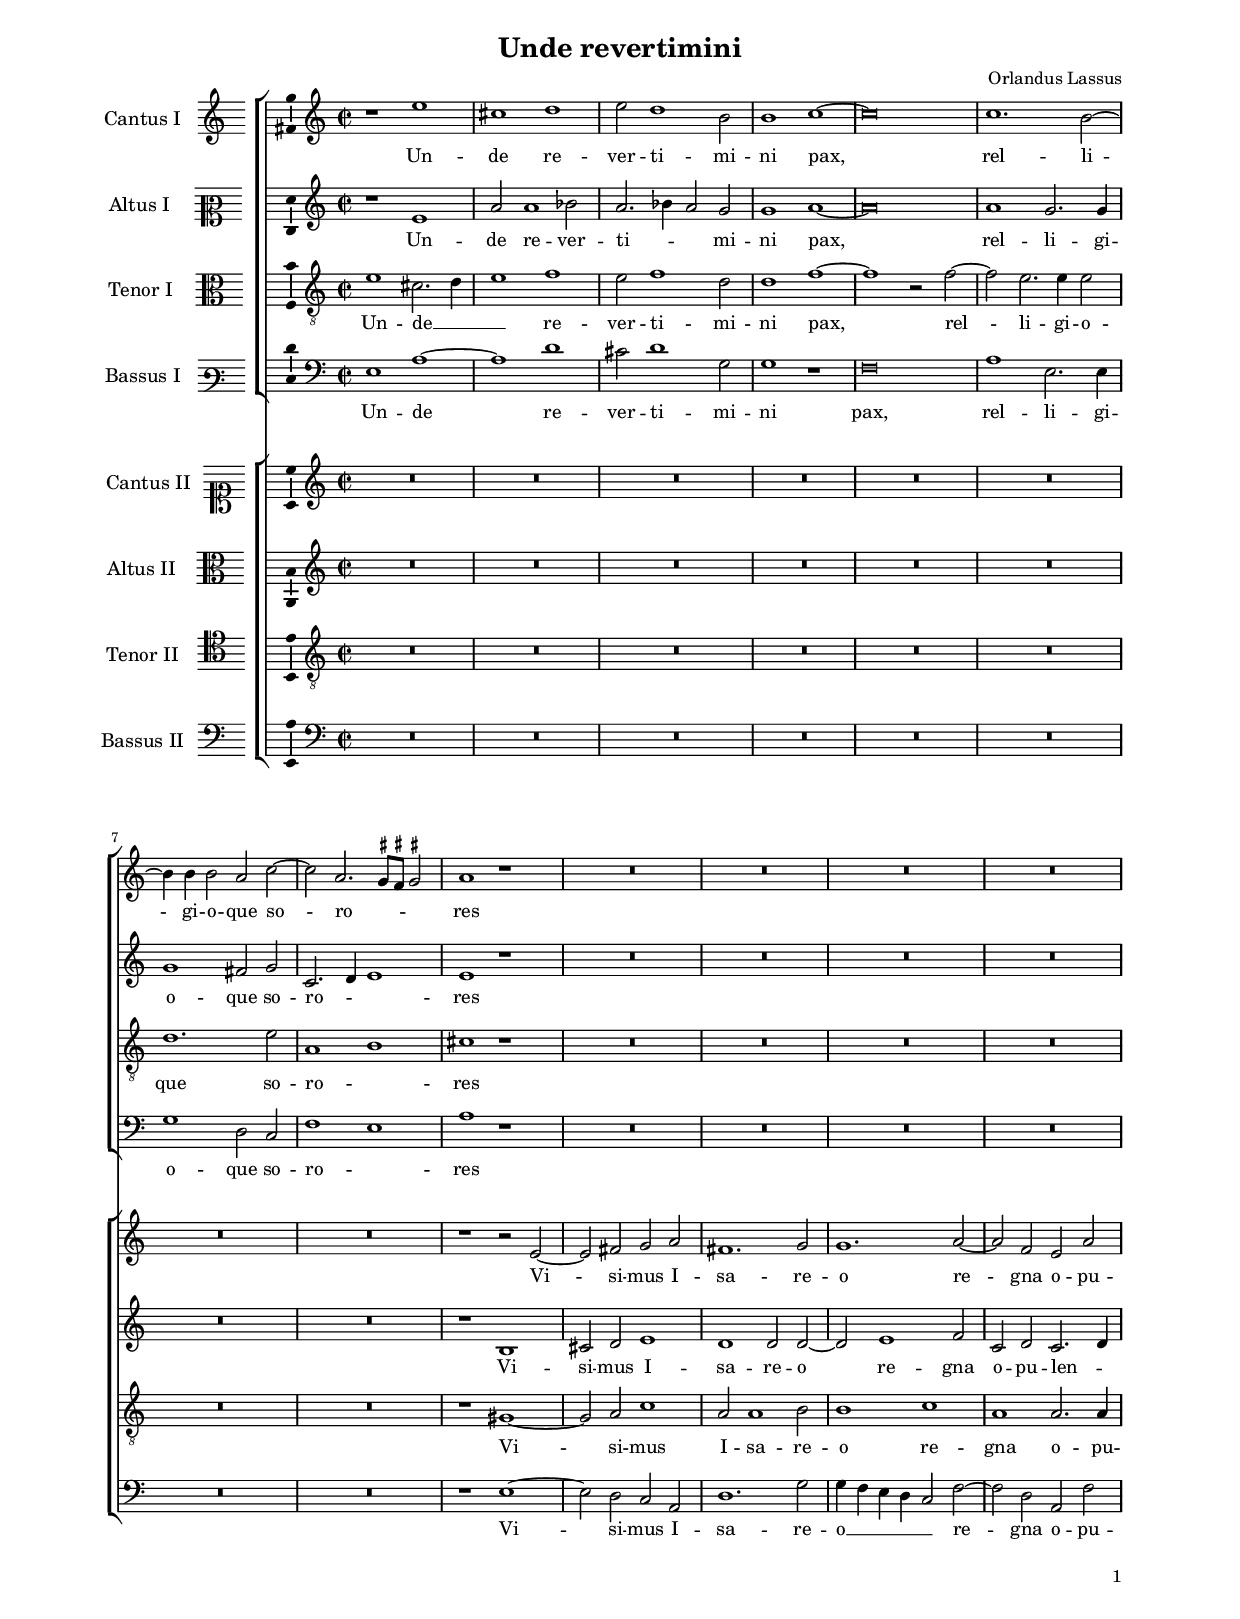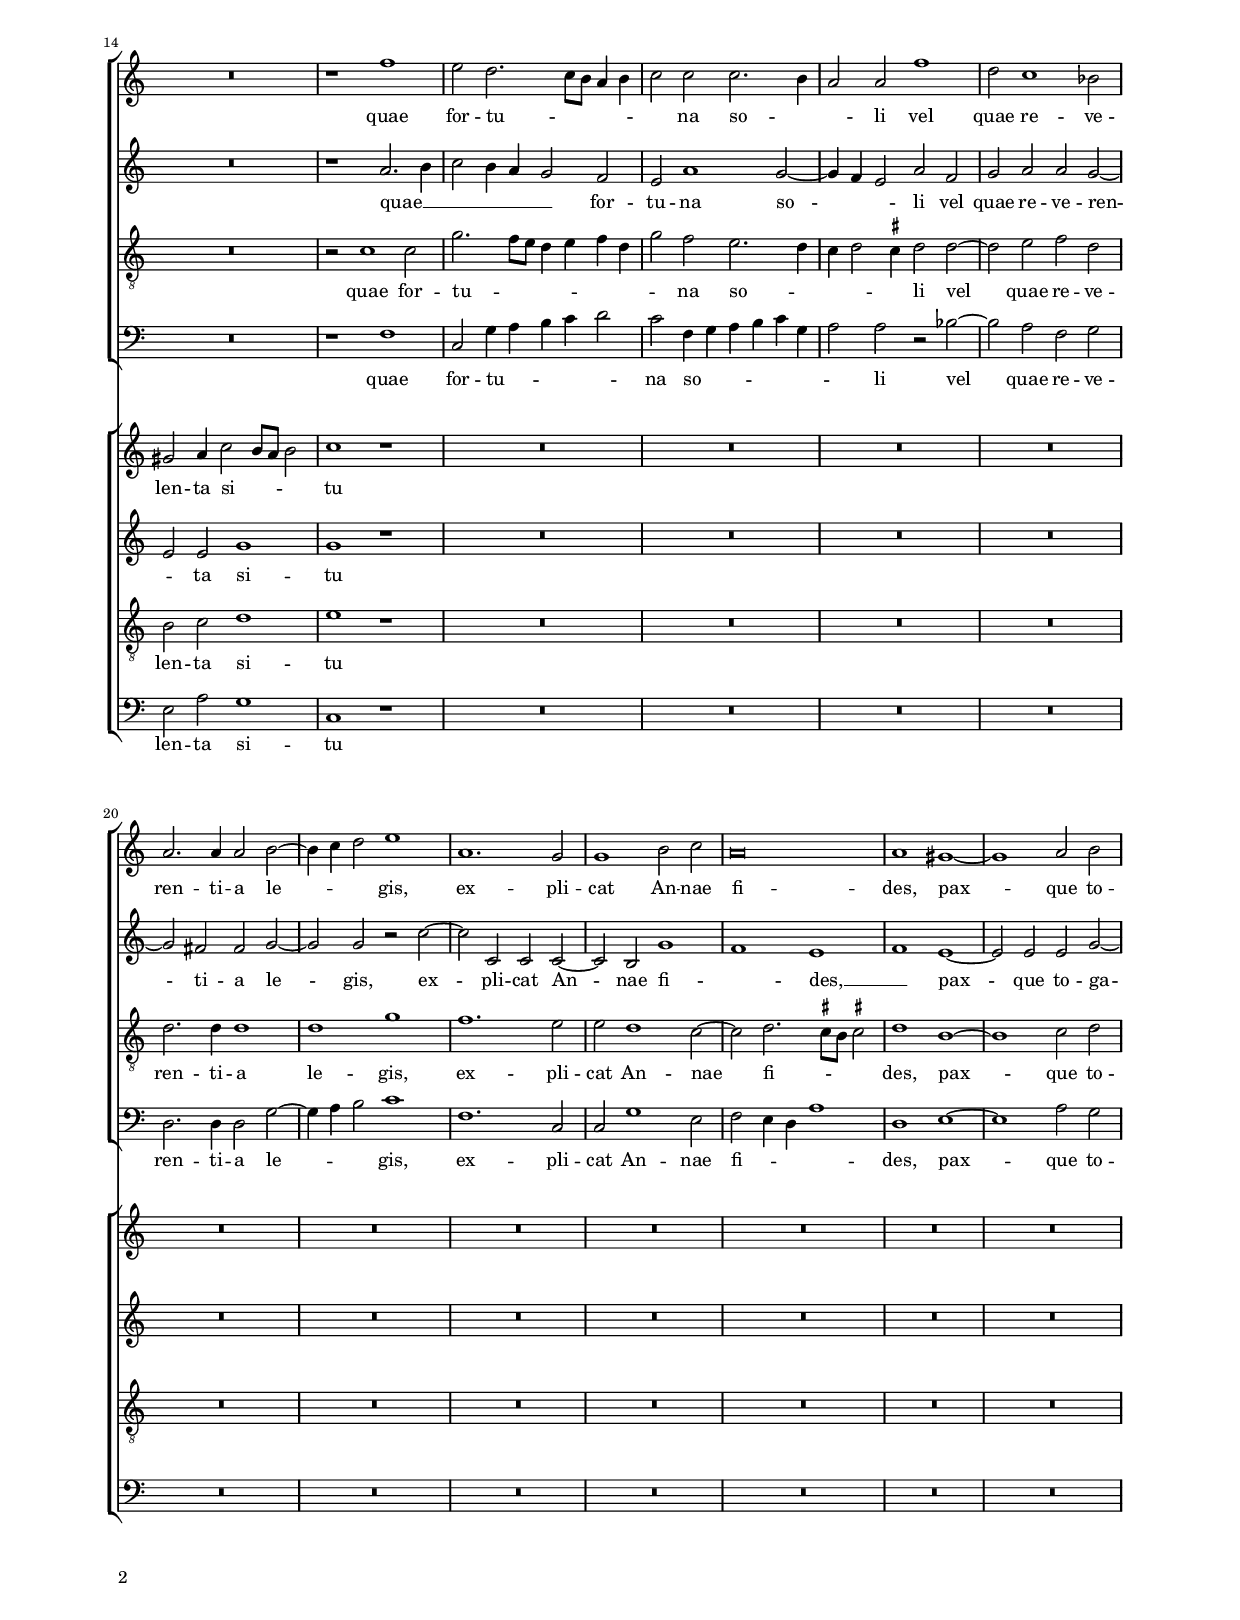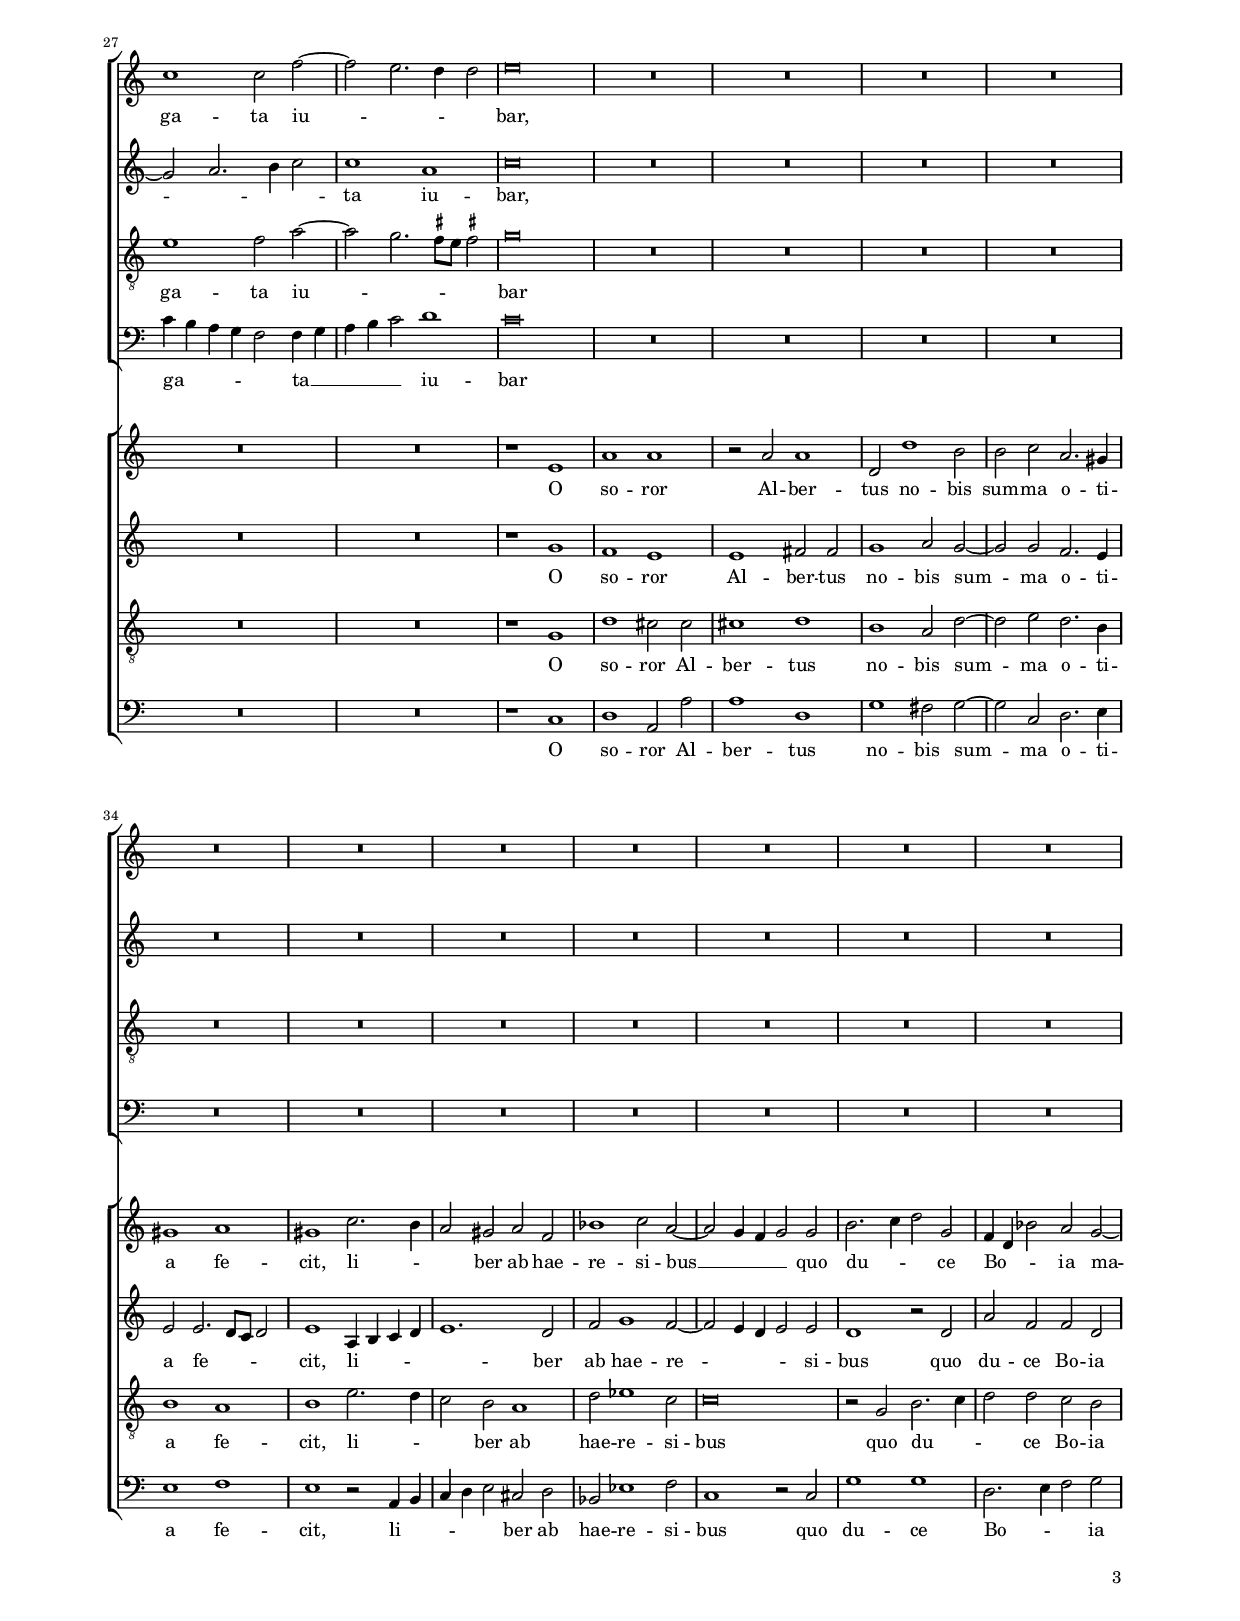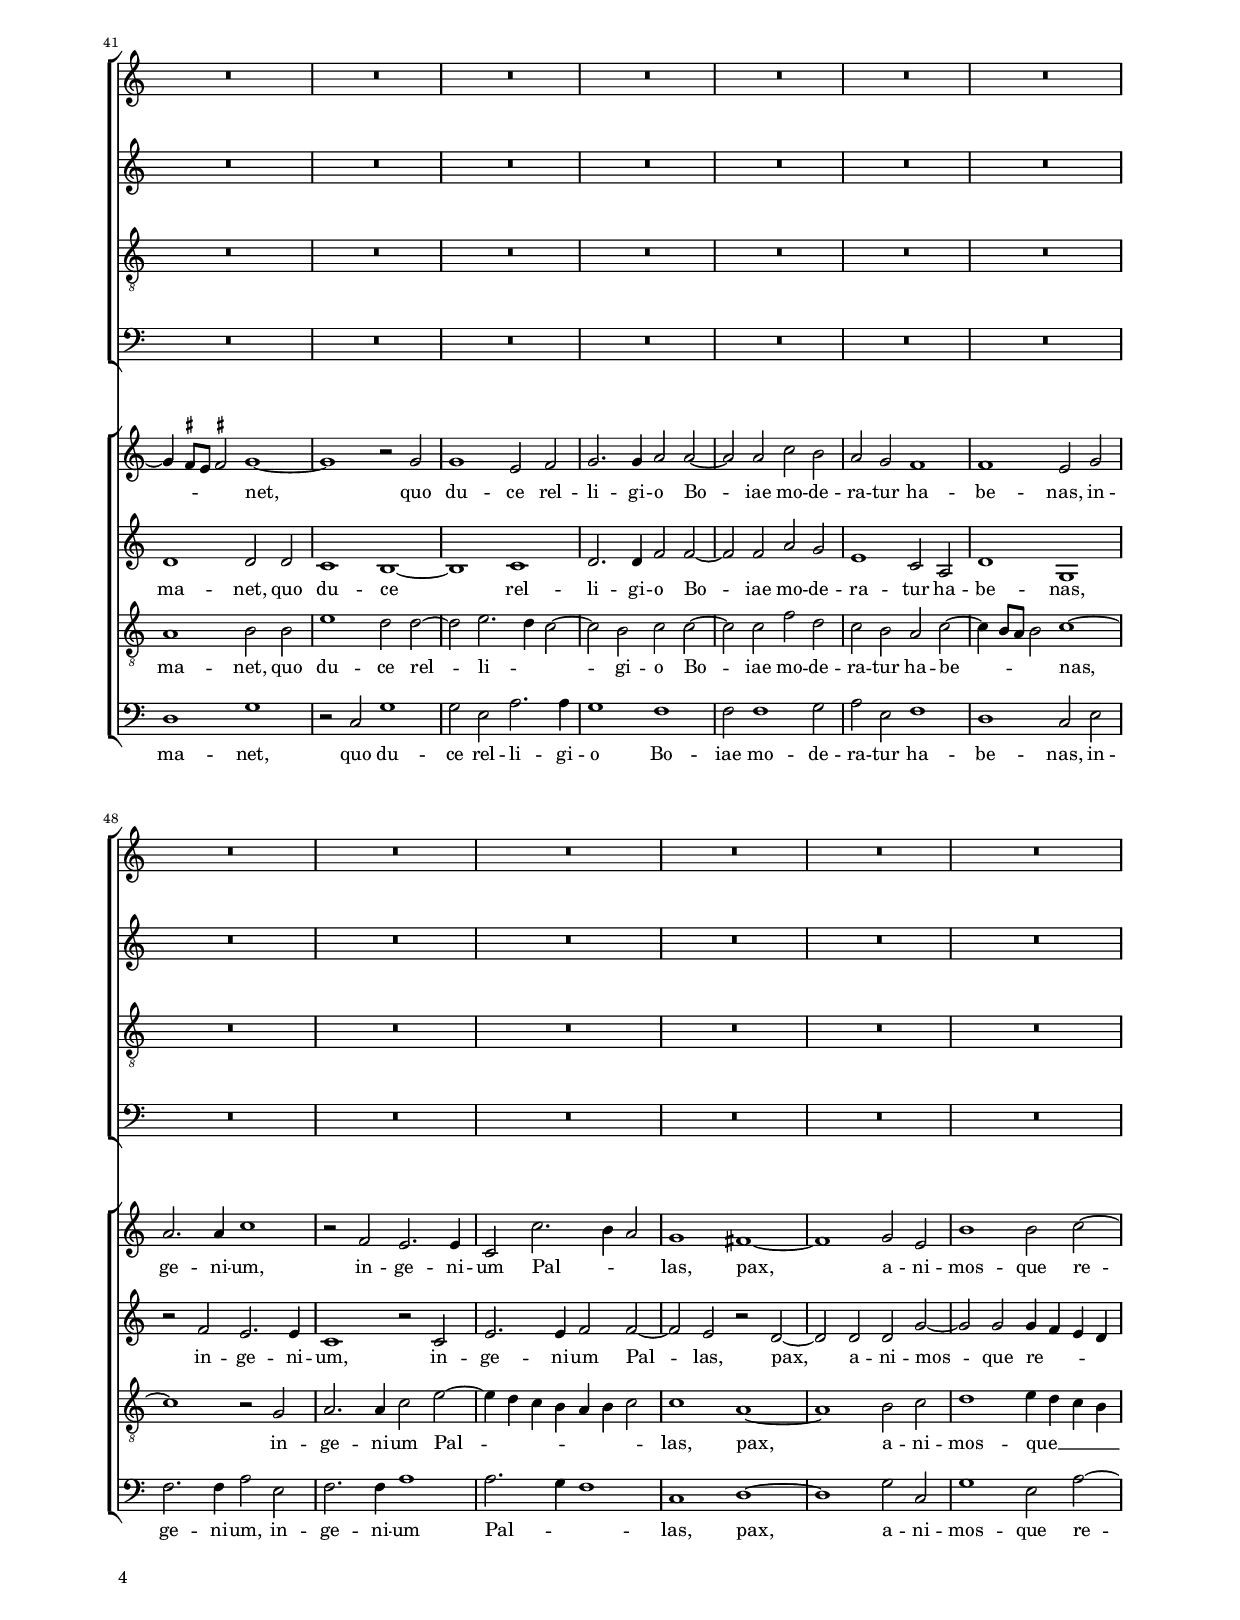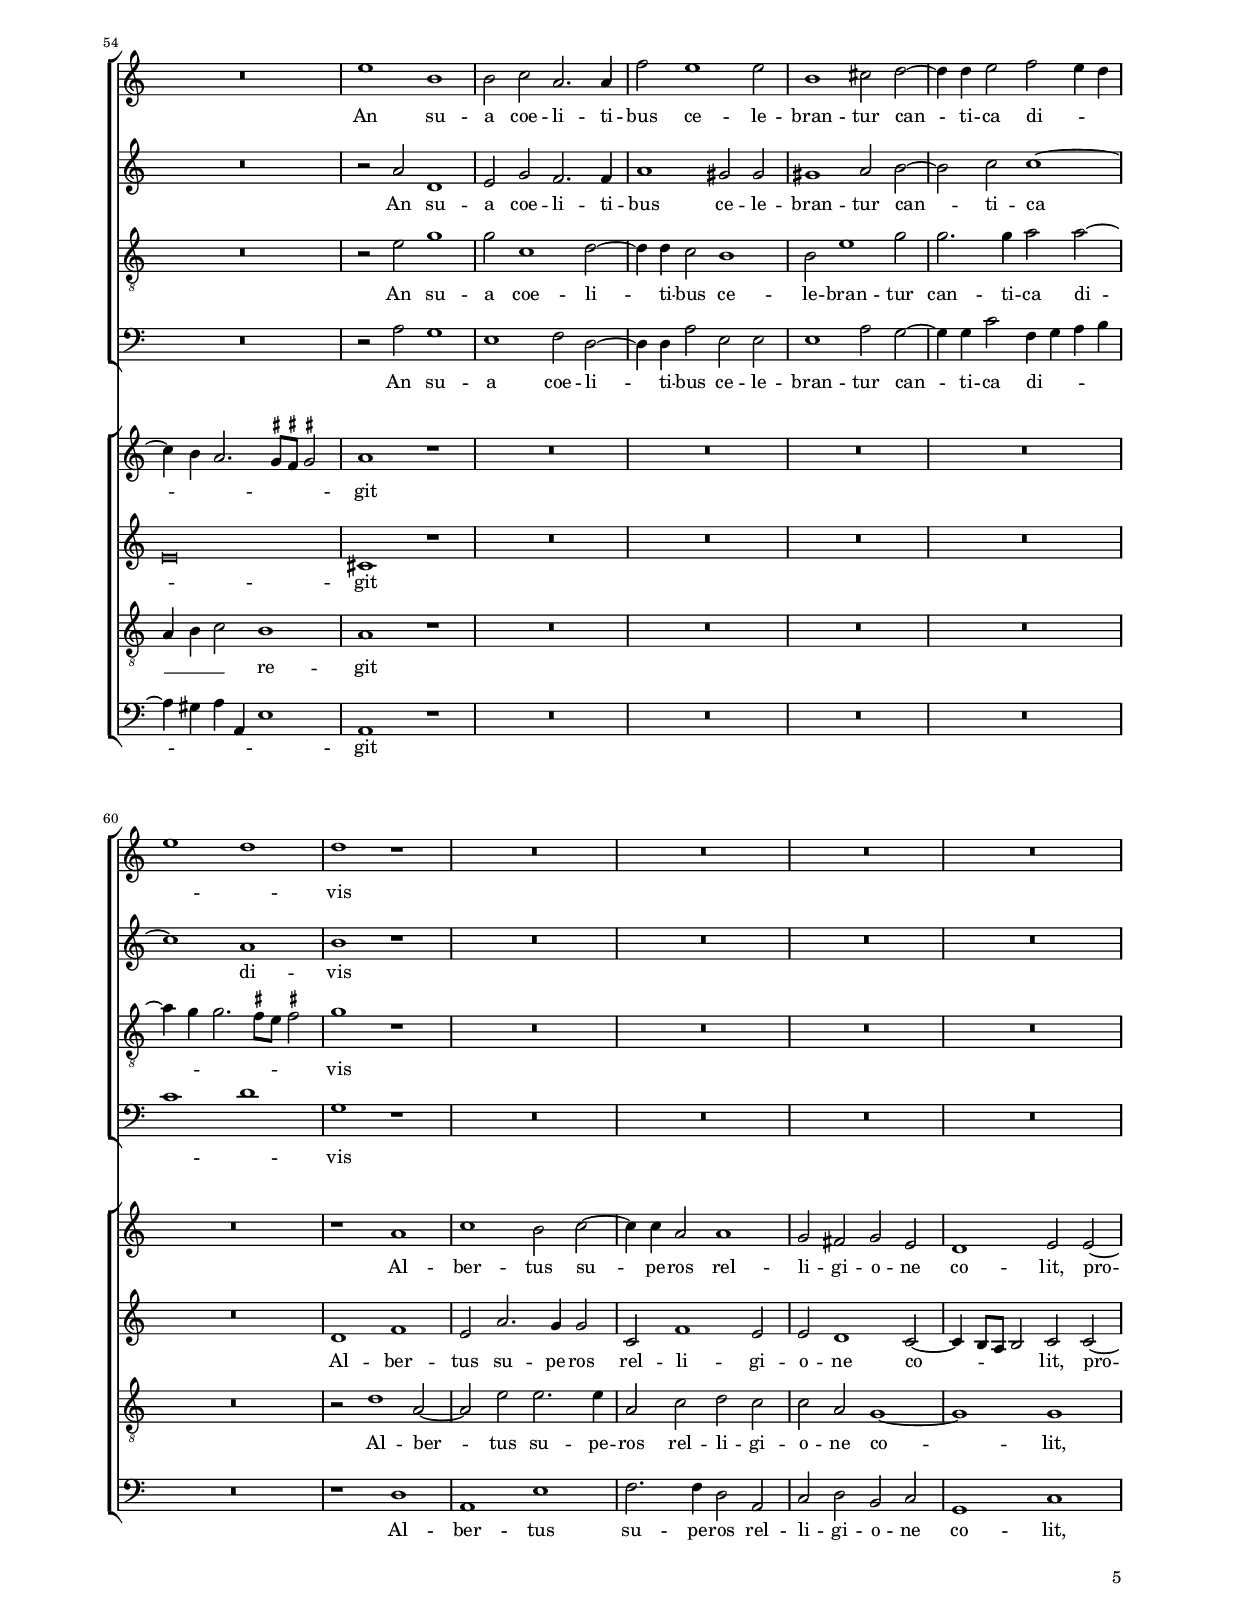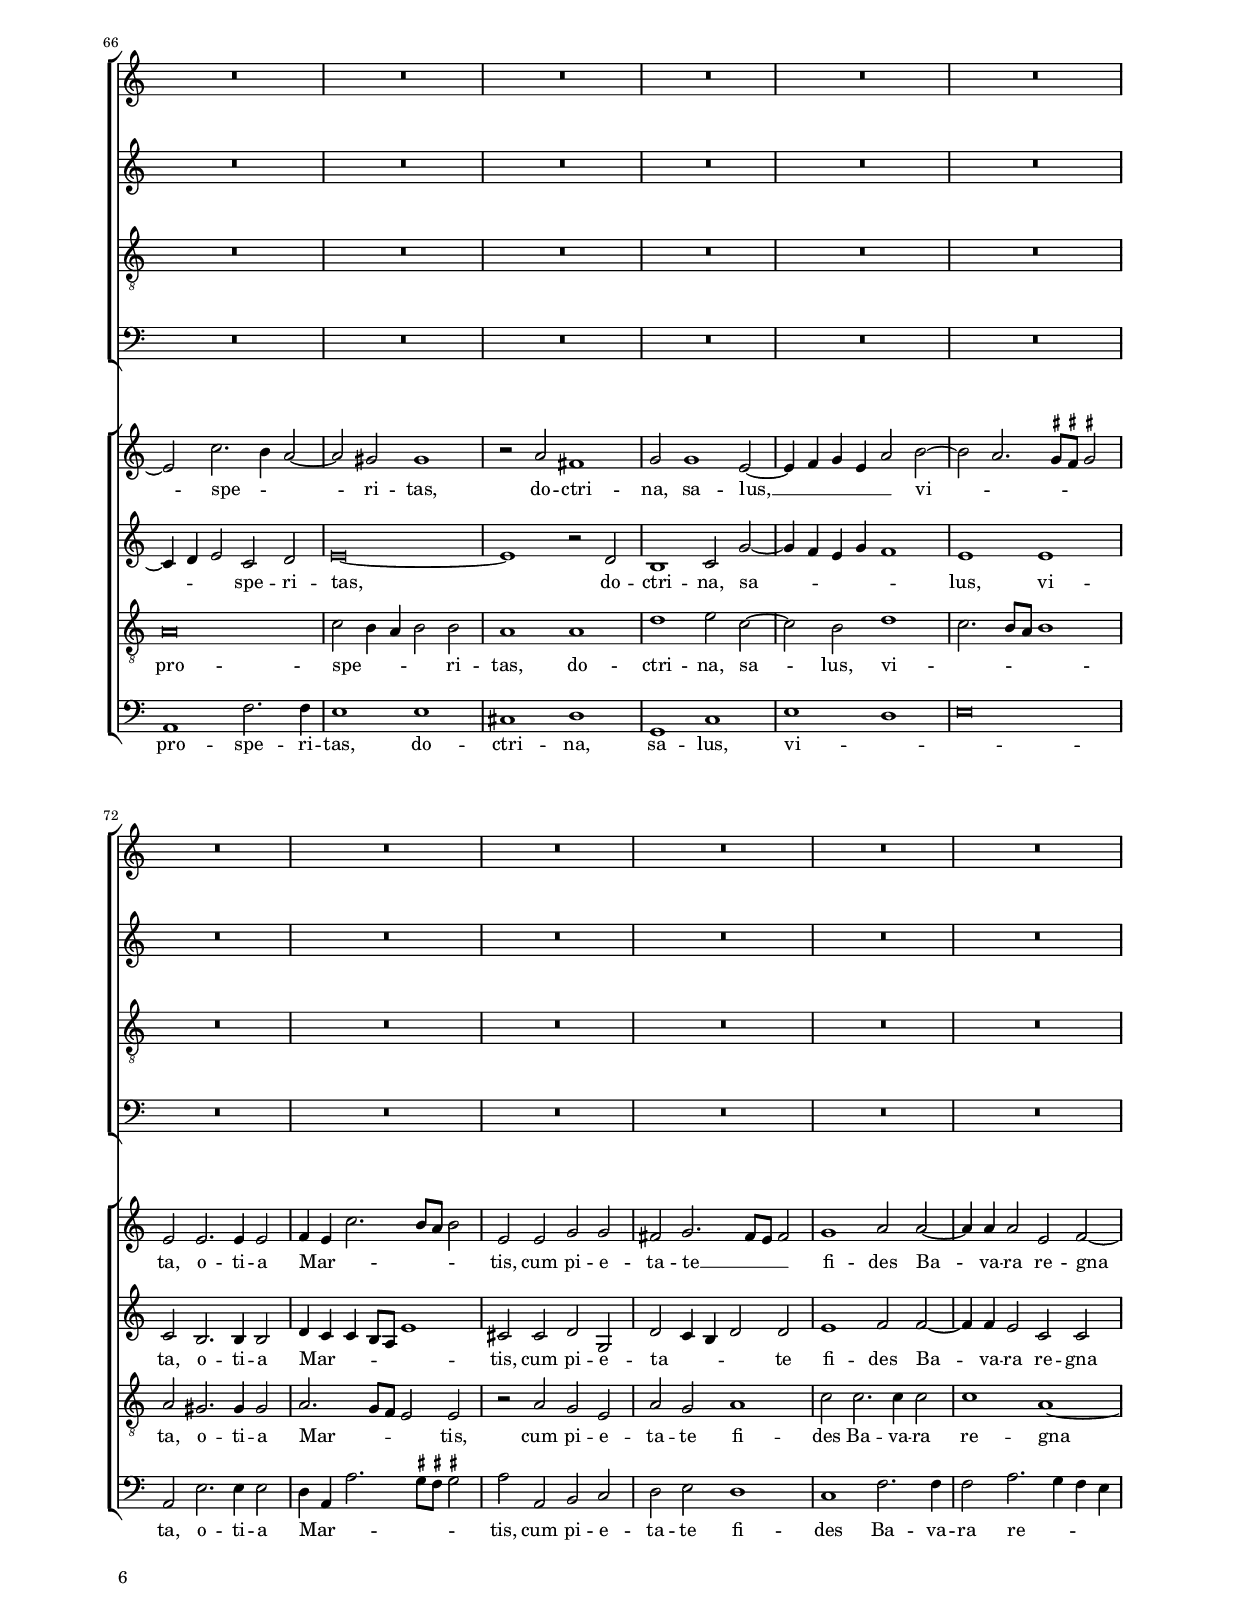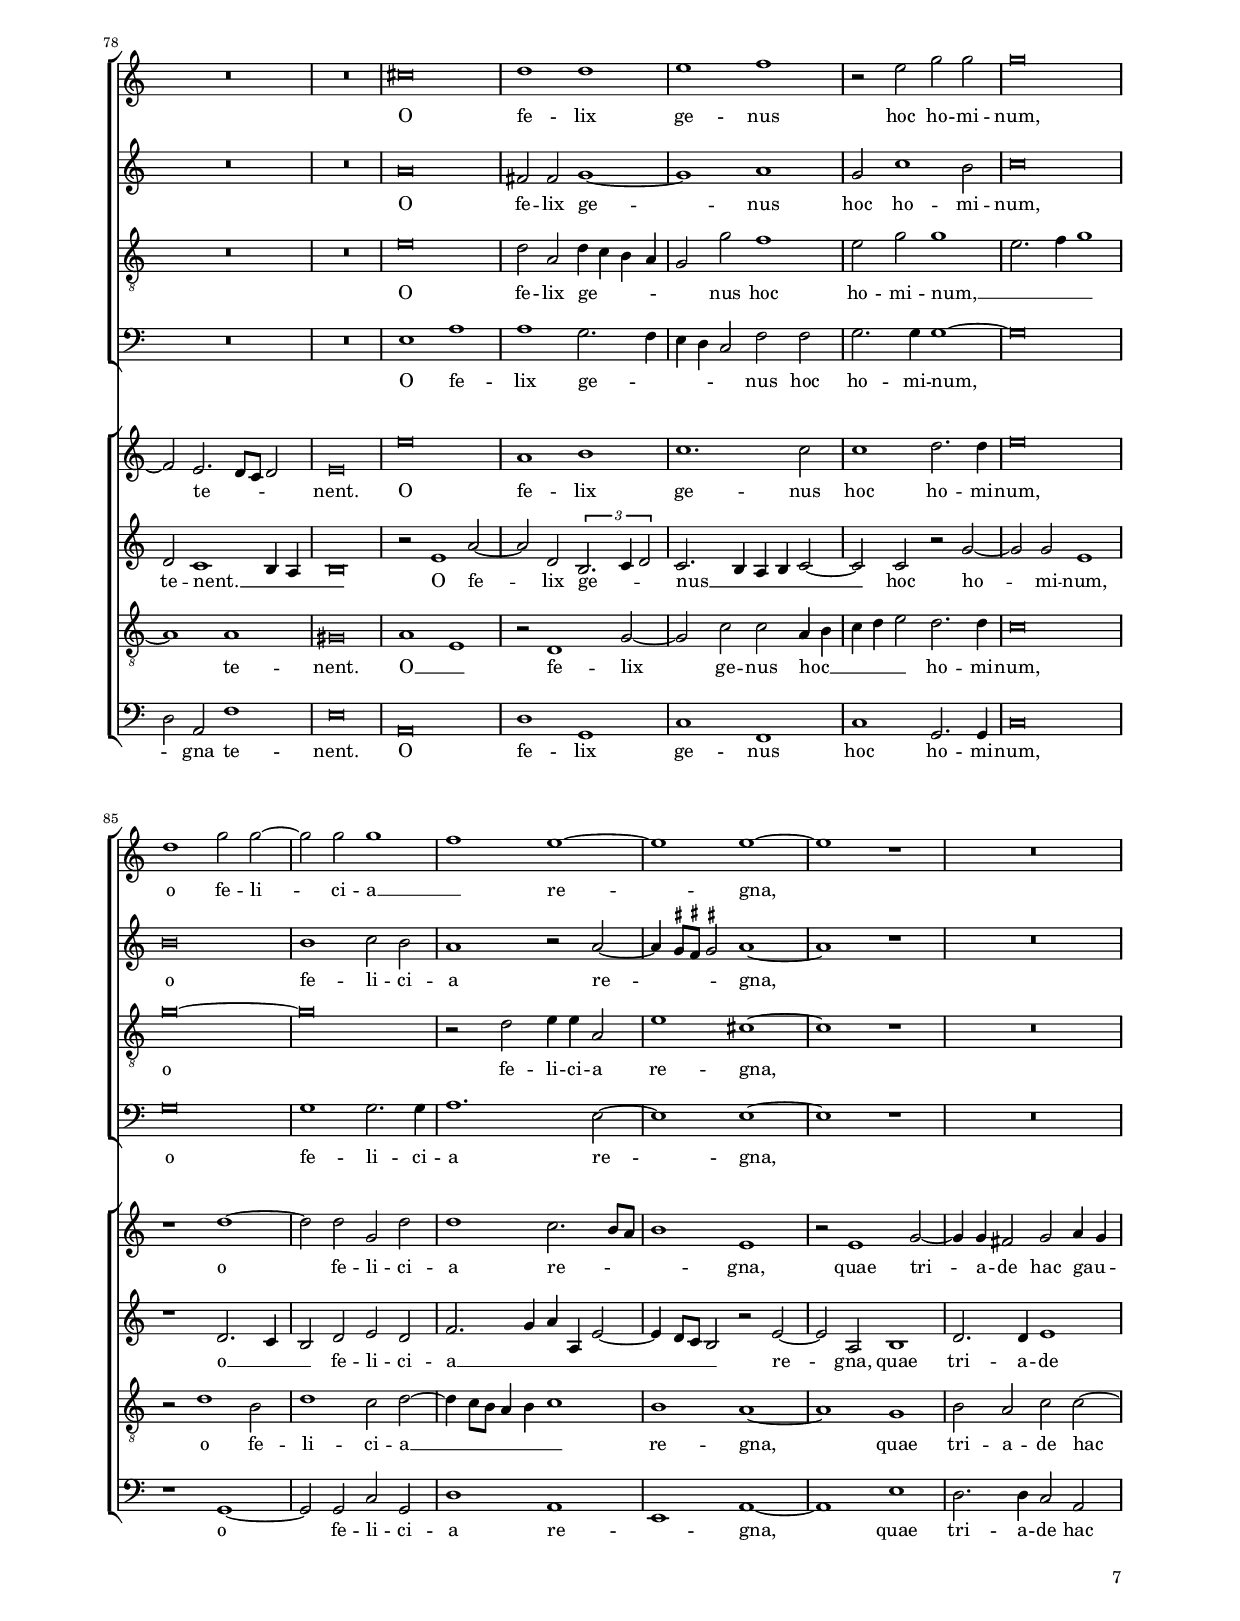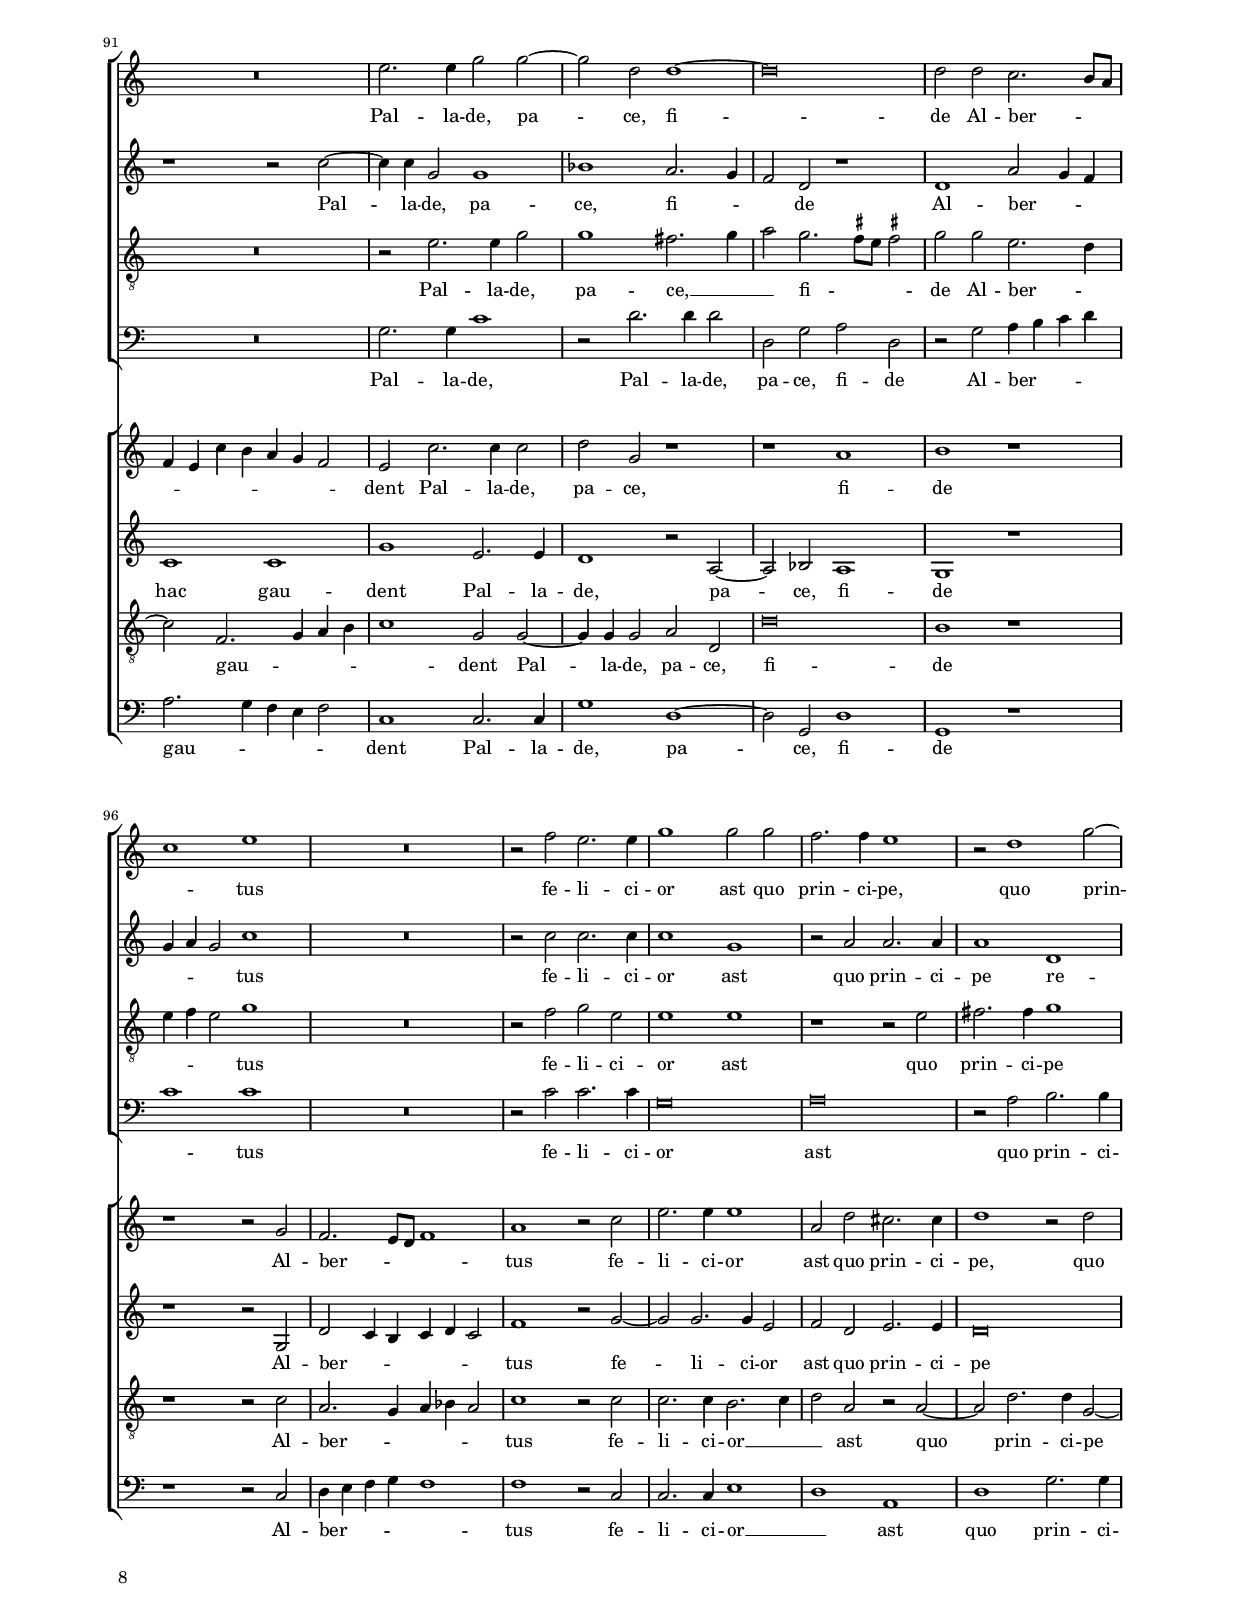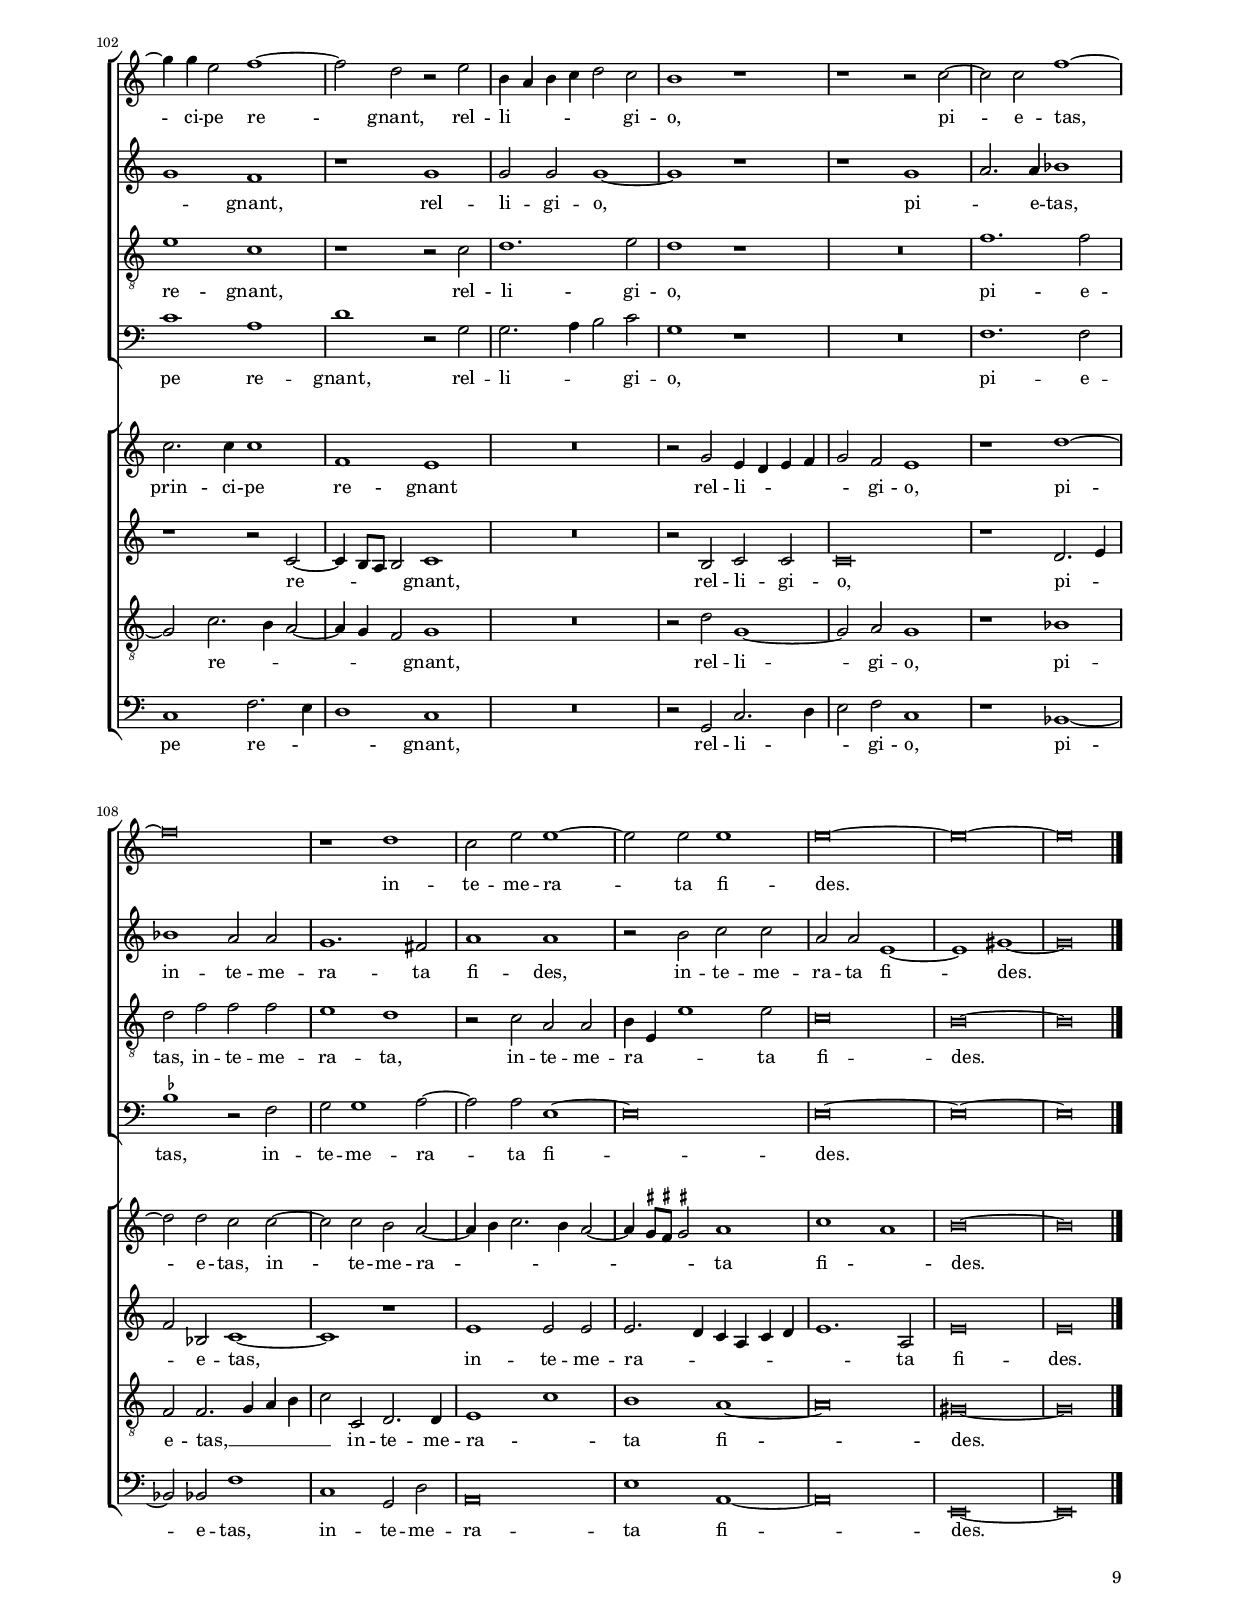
\header 
{
	title="Unde revertimini"
	composer="Orlandus Lassus"
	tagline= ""
}

\version "2.24.0"
\language deutsch
#(set-global-staff-size 15)
% #(set-default-paper-size "letter")
#(ly:set-option 'point-and-click #f)


\paper
	{
	top-margin = 2 \cm
	bottom-margin = 1.4 \cm
	left-margin = 2 \cm
	right-margin = 2 \cm
	print-page-number = ##f
	ragged-bottom = ##f
	ragged-last-bottom = ##f
%	systems-per-page = 2
%	page-count = 6
	system-system-spacing = #'((basic-distance . 18) (minimum-distance . 14) (padding . 7) (strechability . 250))
	oddFooterMarkup=\markup   \fill-line { "" \fromproperty #'page:page-number-string }
	evenFooterMarkup=\markup  \fill-line { \fromproperty #'page:page-number-string "" }
	last-bottom-spacing = #'((basic-distance . 12) (minimum-distance . 7) (padding . 4))
	}


global =  
	{
	\key c \major
	\time 2/2 \set Score.measureLength = #(ly:make-moment 2/1)
	\set Score.tempoHideNote = ##t
	\tempo 2 = 90
	\skip 1*2*114 \bar "|."
	}

	ficta = { \once \set suggestAccidentals = ##t }
	
	forget = #(define-music-function (music) (ly:music?) #{
	\accidentalStyle forget
	$music
	\accidentalStyle default
	#})

	
incipitcantusprimus = \markup { \score {
	{
	\set Staff.instrumentName = \markup { \fontsize #1 "Cantus I" }
	\key c \major
	\clef violin
	s4 \bar ""
	}
	\layout  {
	raggedright = ##t
	indent = 1.8 \cm
	line-width = 2.6\cm
	\context { \Staff \remove Time_signature_engraver }
	\override Staff.Clef.Y-extent = #'(0 . 0)
	}} \hspace #1 }
      
incipitaltusprimus = \markup { \score {
	{
	\set Staff.instrumentName = \markup { \fontsize #1 "Altus I" }
	\key c \major
	\clef mezzosoprano
	s4 \bar ""
	}
	\layout  {
	raggedright = ##t
	indent = 1.8 \cm
	line-width = 2.6\cm
	\context { \Staff \remove Time_signature_engraver }
	\override Staff.Clef.Y-extent = #'(0 . 0)
	}} \hspace #1 }
      
incipittenorprimus = \markup { \score {
	{
	\set Staff.instrumentName = \markup { \fontsize #1 "Tenor I" }
	\key c \major
	\clef alto
	s4 \bar ""
	}
	\layout  {
	raggedright = ##t
	indent = 1.8 \cm
	line-width = 2.6\cm
	\context { \Staff \remove Time_signature_engraver }
	\override Staff.Clef.Y-extent = #'(0 . 0)
	}} \hspace #1 }

incipitbassusprimus = \markup { \score {
	{
	\set Staff.instrumentName = \markup { \fontsize #1 "Bassus I" }
	\key c \major
	\clef varbaritone
	s4 \bar ""
	}
	\layout  {
	raggedright = ##t
	indent = 1.8 \cm
	line-width = 2.6\cm
	\context { \Staff \remove Time_signature_engraver }
	\override Staff.Clef.Y-extent = #'(0 . 0)
	}} \hspace #1 }
    
incipitcantussecundus = \markup { \score {
	{
	\set Staff.instrumentName = \markup { \fontsize #1 "Cantus II" }
	\key c \major
	\clef soprano
	s4 \bar ""
	}
	\layout  {
	raggedright = ##t
	indent = 1.8 \cm
	line-width = 2.6\cm
	\context { \Staff \remove Time_signature_engraver }
	\override Staff.Clef.Y-extent = #'(0 . 0)
	}} \hspace #1 }

incipitaltussecundus = \markup { \score {
	{
	\set Staff.instrumentName = \markup { \fontsize #1 "Altus II" }
	\key c \major
	\clef alto
	s4 \bar ""
	}
	\layout  {
	raggedright = ##t
	indent = 1.8 \cm
	line-width = 2.6\cm
	\context { \Staff \remove Time_signature_engraver }
	\override Staff.Clef.Y-extent = #'(0 . 0)
	}} \hspace #1 }

incipittenorsecundus = \markup { \score {
	{
	\set Staff.instrumentName = \markup { \fontsize #1 "Tenor II" }
	\key c \major
	\clef tenor
	s4 \bar ""
	}
	\layout  {
	raggedright = ##t
	indent = 1.8 \cm
	line-width = 2.6\cm
	\context { \Staff \remove Time_signature_engraver }
	\override Staff.Clef.Y-extent = #'(0 . 0)
	}} \hspace #1 }	

incipitbassussecundus = \markup { \score {
	{
	\set Staff.instrumentName = \markup { \fontsize #1 "Bassus II" }
	\key c \major
	\clef bass
	s4 \bar ""
	}
	\layout  {
	raggedright = ##t
	indent = 1.8 \cm
	line-width = 2.6\cm
	\context { \Staff \remove Time_signature_engraver }
	\override Staff.Clef.Y-extent = #'(0 . 0)
	}} \hspace #1 }


cantusprimus =  \relative c''
	{
	r1 e
	cis1 d
	e2 d1 h2
	h1 c~
%5
	c\breve |
	c1. h2~
	h4 h h2 a c~
	c2 a2. \ficta gis8 \ficta fis \ficta gis!2
	a1 r
%10
	R\breve |
	R\breve
	R\breve
	R\breve
	R\breve
%15
	r1 f' |
	e2 d2. c8 h a4 h
	c2 c c2. h4
	a2 a f'1
	d2 c1 b2
%20
	a2. a4 a2 h~ |
	h4 c d2 e1
	a,1. g2
	g1 h2 c
	a\breve
%25
	a1 gis~ |
	gis1 a2 h
	c1 c2 f~
	f2 e2. d4 d2
	e\breve
%30
	R\breve |
	R\breve
	R\breve
	R\breve
	R\breve
%35
	R\breve |
	R\breve
        R\breve	
	R\breve
	R\breve
%40
	R\breve |
	R\breve
	R\breve
	R\breve
	R\breve
%45
	R\breve |
	R\breve
	R\breve
	R\breve
	R\breve
%50
	R\breve |
	R\breve
	R\breve
	R\breve	
	R\breve
%55
	e1 h |
	h2 c a2. a4
	f'2 e1 e2
	h1 cis2 d~
	d4 d e2 f e4 d
%60
	e1 d |
	d1 r
	R\breve
	R\breve
	R\breve
%65
	R\breve |
	R\breve
	R\breve
	R\breve
	R\breve
%70
	R\breve |
	R\breve
	R\breve
	R\breve
	R\breve
%75
	R\breve |
	R\breve
	R\breve
	R\breve
	R\breve
%80
	cis\breve |
	d1 d
	e1 f
	r2 e g g
	g\breve
%85
	d1 g2 g~ |
	g2 g g1
	f1 e~
	e1 e~
	e1 r
%90
	R\breve |
	R\breve
	e2. e4 g2 g~
	g2 d d1~
	d\breve
%95
	d2 d c2. h8 a |
	c1 e
	R\breve
	r2 f e2. e4
	g1 g2 g
%100
	f2. f4 e1 |
	r2 d1 g2~
	g4 g e2 f1~
	f2 d r e
	h4 a h c d2 c
%105
	h1 r |
	r1 r2 c~
	c2 c f1~
	f\breve
	r1 d
%110
	c2 e e1~ |
	e2 e e1
	e\breve~
	e\breve~
	e\breve |
	}

altusprimus =  \relative c' 
	{
	r1 e
	a2 a1 b2
	a2. b4 a2 g
	g1 a~
%5
	a\breve |
	a1 g2. g4
	g1 fis2 g
	c,2. d4 e1
	e1 r
%10
	R\breve |
	R\breve
	R\breve
	R\breve
	R\breve
%15
	r1 a2. h4 |
	c2 h4 a g2 f
	e2 a1 g2~
	g4 f e2 a f
	g2 a a g~ |
%20
	g2 fis fis g~ |
	g2 g r c~
	c2 c, c c~
	c2 h g'1
	f1 e
%25
	f1 e~ |
	e2 e e g~
	g2 a2. h4 c2
	c1 a
	c\breve
%30
	R\breve |
	R\breve
	R\breve
	R\breve
	R\breve
%35
	R\breve |
	R\breve
        R\breve	
	R\breve
	R\breve
%40
	R\breve |
	R\breve
	R\breve
	R\breve
	R\breve
%45
	R\breve |
	R\breve
	R\breve
	R\breve
	R\breve
%50
	R\breve |
	R\breve
	R\breve
	R\breve	
	R\breve
%55
	r2 a d,1 |
	e2 g f2. f4
	a1 gis2 gis
	gis1 a2 h~
	h2 c c1~
%60
	c1 a |
	h1 r
	R\breve
	R\breve
	R\breve
%65
	R\breve |
	R\breve
	R\breve
	R\breve
	R\breve
%70
	R\breve |
	R\breve
	R\breve
	R\breve
	R\breve
%75
	R\breve |
	R\breve
	R\breve
	R\breve
	R\breve
%80
	a\breve |
	fis2 fis g1~
	g1 a
	g2 c1 h2
	c\breve
%85
	h\breve |
	h1 c2 h
	a1 r2 a~
	a4 \ficta gis8 \ficta fis \ficta gis!2 a1~
	a1 r
%90
	R\breve |
	r1 r2 c~
	c4 c g2 g1
	b1 a2. g4
	f2 d r1
%95
	d1 a'2 g4 f |
	g4 a g2 c1
	R\breve
	r2 c c2. c4
	c1 g
%100
	r2 a a2. a4 |
	a1 d,
	g1 f
	r1 g
	g2 g g1~
%105
	g1 r |
	r1 g
	a2. a4 b1
	b1 a2 a
	g1. fis2
%110
	a1 a |
	r2 h c c
	a2 a e1~
	e1 gis~
	gis\breve |
	}

tenorprimus =  \relative c' 
	{
	e1 cis2. d4
	e1 f
	e2 f1 d2
	d1 f~
%5
	f1 r2 f~ |
	f2 e2. e4 e2
	d1. e2
	a,1 h
	cis1 r
%10
	R\breve |
	R\breve
	R\breve
	R\breve
	R\breve
%15
	r2 c1 c2 |
	g'2. f8 e d4 e f d
	g2 f e2. d4
	c4 d2 \ficta cis4 d2 d~
	d2 e f d
%20
	d2. d4 d1 |
	d1 g
	f1. e2
	e2 d1 c2~
	c2 d2. \ficta cis8 h \ficta cis!2
%25
	d1 h~ |
	h1 c2 d
	e1 f2 a~
	a2 g2. \ficta fis8 e \ficta fis!2
	g\breve
%30
	R\breve |
	R\breve
	R\breve
	R\breve
	R\breve
%35
	R\breve |
	R\breve
	R\breve	
	R\breve
	R\breve
%40
	R\breve |
	R\breve
	R\breve
	R\breve
	R\breve
%45
	R\breve |
	R\breve
	R\breve
	R\breve
	R\breve
%50
	R\breve |
	R\breve
	R\breve
	R\breve	
	R\breve
%55
	r2 e g1 |
	g2 c,1 d2~
	d4 d c2 h1
	h2 e1 g2
	g2. g4 a2 a~
%60
	a4 g g2. \ficta fis8 e \ficta fis!2 |
	g1 r
	R\breve
	R\breve
	R\breve
%65
	R\breve |
	R\breve
	R\breve
	R\breve
	R\breve
%70
	R\breve |
	R\breve
	R\breve
	R\breve
	R\breve
%75
	R\breve |
	R\breve
	R\breve
	R\breve
	R\breve
%80
	e\breve |
	d2 a d4 c h a
	g2 g' f1
	e2 g g1
	e2. f4 g1
%85
	g\breve~ |
	g\breve
	r2 d e4 e a,2
	e'1 cis~
	cis1 r
%90
	R\breve |
	R\breve
	r2 e2. e4 g2
	g1 fis2. g4
	a2 g2. \ficta fis8 e \ficta fis!2
%95
	g2 g e2. d4 |
	e4 f e2 g1
	R\breve
	r2 f g e
	e1 e
%100
	r1 r2 e |
	fis2. fis4 g1
	e1 c
	r1 r2 c
	d1. e2
%105
	d1 r |
	R\breve
	f1. f2
	d2 f f f
	e1 d
%110
	r2 c a a |
	h4 e, e'1 e2
	c\breve
	h\breve~
	h\breve |
	}

bassusprimus  =  \relative c 
	{
	e1 a~
	a1 d
	cis2 d1 g,2
	g1 r
%5
	f\breve |
	a1 e2. e4
	g1 d2 c
	f1 e
	a1 r
%10
	R\breve |
	R\breve
	R\breve
	R\breve
	R\breve
%15
	r1 f |
	c2 g'4 a h c d2
	c2 f,4 g a h c g
	a2 a r b~
	b2 a f g
%20
	d2. d4 d2 g~ |
	g4 a h2 c1
	f,1. c2
	c2 g'1 e2
	f2 e4 d a'1
%25
	d,1 e~ |
	e1 a2 g
	c4 h a g f2 f4 g
	a4 h c2 d1
	c\breve
%30
	R\breve |
	R\breve
	R\breve
	R\breve
	R\breve
%35
	R\breve |
	R\breve
	R\breve	
	R\breve
	R\breve
%40
	R\breve |
	R\breve
	R\breve
	R\breve
	R\breve
%45
	R\breve |
	R\breve
	R\breve
	R\breve
	R\breve
%50
	R\breve |
	R\breve
	R\breve
	R\breve	
	R\breve
%55
	r2 a g1 |
	e1 f2 d~
	d4 d a'2 e e
	e1 a2 g~
	g4 g c2 f,4 g a h
%60
	c1 d |
	g,1 r
	R\breve
	R\breve
	R\breve
%65
	R\breve |
	R\breve
	R\breve
	R\breve
	R\breve
%70
	R\breve |
	R\breve
	R\breve
	R\breve
	R\breve
%75
	R\breve |
	R\breve
	R\breve
	R\breve
	R\breve
%80
	e1 a |
	a1 g2. f4
	e4 d c2 f f
	g2. g4 g1~
	g\breve
%85
	g\breve |
	g1 g2. g4
	a1. e2~
	e1 e~
	e1 r
%90
	R\breve |
	R\breve
	g2. g4 c1
	r2 d2. d4 d2
	d,2 g a d,
%95
	r2 g a4 h c d |
	c1 c
	R\breve
	r2 c c2. c4
	g\breve
%100
	a\breve |
	r2 a h2. h4
	c1 a
	d1 r2 g,
	g2. a4 h2 c
%105
	g1 r |
	R\breve
	f1. f2
	\ficta b1 r2 f
	g2 g1 a2~
%110
	a2 a e1~ |
	e\breve
	e\breve~
	e\breve~
	e\breve |
	}
        
cantussecundus =  \relative c''
	{
	R\breve
	R\breve
	R\breve
	R\breve
%5
	R\breve |
	R\breve
	R\breve
	R\breve
	r1 r2 e,~
%10
	e2 fis g a |
	fis1. g2
	g1. a2~
	a2 f e a
	gis2 a4 c2 h8 a h2
%15
	c1 r |
	R\breve
	R\breve
	R\breve
	R\breve
%20
	R\breve |
	R\breve
	R\breve
	R\breve
	R\breve
%25
	R\breve |
	R\breve
	R\breve
	R\breve
	r1 e,
%30
	a1 a |
	r2 a a1
	d,2 d'1 h2
	h2 c a2. gis4
	gis1 a
%35
	gis1 c2. h4 |
	a2 gis a f
	b1 c2 a~
	a2 g4 f g2 g
	h2. c4 d2 g,
%40
	f4 d b'2 a g~ |
	g4 \ficta fis8 e \ficta fis!2 g1~
	g1 r2 g
	g1 e2 f
	g2. g4 a2 a~
%45
	a2 a c h |
	a2 g f1
	f1 e2 g
	a2. a4 c1
	r2 f, e2. e4
%50
	c2 c'2. h4 a2 |
	g1 fis~
	fis1 g2 e
	h'1 h2 c~
	c4 h a2. \ficta gis8 \ficta fis \ficta gis!2
%55
	a1 r |
	R\breve
	R\breve
	R\breve
	R\breve
%60
	R\breve |
	r1 a
	c1 h2 c~
	c4 c a2 a1
	g2 fis g e
%65
	d1 e2 e~ |
	e2 c'2. h4 a2~
	a2 gis gis1
	r2 a fis1
	g2 g1 e2~
%70
	e4 f g e a2 h~ |
	h2 a2. \ficta gis8 \ficta fis \ficta gis!2
	e2 e2. e4 e2
	f4 e c'2. h8 a h2
	e,2 e g g
%75
	fis2 g2. fis8 e fis2 |
	g1 a2 a~
	a4 a a2 e f~
	f2 e2. d8 c d2
	e\breve
%80
	e'\breve |
	a,1 h
	c1. c2
	c1 d2. d4
	e\breve
%85
	r1 d~ |
	d2 d g, d'
	d1 c2. h8 a
	h1 e,
	r2 e1 g2~
%90
	g4 g fis2 g a4 g |
	f4 e c' h a g f2
	e2 c'2. c4 c2
	d2 g, r1
	r1 a
%95
	h1 r |
	r1 r2 g
	f2. e8 d f1
	a1 r2 c
	e2. e4 e1
%100
	a,2 d cis2. cis4 |
	d1 r2 d
	c2. c4 c1
	f,1 e
	R\breve
%105
	r2 g e4 d e f |
	g2 f e1
	r1 d'~
	d2 d c c~
	c2 c h a~
%110
	a4 h c2. h4 a2~ |
	a4 \ficta gis8 \ficta fis \ficta gis!2 a1
	c1 a
	h\breve~
	h\breve |
	}

altussecundus =  \relative c'
	{
	R\breve
	R\breve
	R\breve
	R\breve
%5
	R\breve |
	R\breve
	R\breve
	R\breve
	r1 h
%10
	cis2 d e1 |
	d1 d2 d~
	d2 e1 f2
	c2 d c2. d4
	e2 e g1
%15
	g1 r |
	R\breve
	R\breve
	R\breve
	R\breve
%20
	R\breve |
	R\breve
	R\breve
	R\breve
	R\breve
%25
	R\breve |
	R\breve
	R\breve
	R\breve
	r1 g
%30
	f1 e |
	e1 fis2 fis
	g1 a2 g~
	g2 g f2. e4
	e2 e2. d8 c d2
%35
	e1 a,4 h c d |
	e1. d2
	f2 g1 f2~
	f2 e4 d e2 e
	d1 r2 d
%40
	a'2 f f d |
	d1 d2 d
	c1 h~
	h1 c
	d2. d4 f2 f~
%45
	f2 f a g |
	e1 c2 a
	d1 g,
	r2 f' e2. e4
	c1 r2 c
%50
	e2. e4 f2 f~ |
	f2 e r d~
	d2 d d g~
	g2 g g4 f e d
	e\breve
%55
	cis1 r |
	R\breve
	R\breve
	R\breve
	R\breve
%60
	R\breve |
	d1 f
	e2 a2. g4 g2
	c,2 f1 e2
	e2 d1 c2~
%65
	c4 h8 a h2 c c~ |
	c4 d e2 c d
	e\breve~
	e1 r2 d
	h1 c2 g'~
%70
	g4 f e g f1 |
	e1 e
	c2 h2. h4 h2
	d4 c c h8 a e'1
	cis2 cis d g,
%75
	d'2 c4 h d2 d |
	e1 f2 f~
	f4 f e2 c c
	d2 c1 h4 a
	h\breve
%80
	r2 e1 a2~ |
	a2 d, \tuplet 3/2 { h2. c4 d2 } | 
	c2. h4 a h c2~
	c2 c r g'~
	g2 g e1
%85
	r1 d2. c4 |
	h2 d e d
	f2. g4 a a, e'2~
	e4 d8 c h2 r e~
	e2 a, h1
%90
	d2. d4 e1 |
	c1 c
	g'1 e2. e4
	d1 r2 a~
	a2 b a1
%95
	g1 r |
	r1 r2 g
	d'2 c4 h c d c2
	f1 r2 g~
	g2 g2. g4 e2
%100
	f2 d e2. e4 |
	d\breve
	r1 r2 c~
	c4 h8 a h2 c1
	R\breve
%105
	r2 h c c |
	c\breve
	r1 d2. e4
	f2 b, c1~
	c1 r
%110
	e1 e2 e |
	e2. d4 c a c d
	e1. a,2
	e'\breve
	e\breve |
	}

tenorsecundus =  \relative c'
	{
	R\breve
	R\breve
	R\breve
	R\breve
%5
	R\breve |
	R\breve
	R\breve
	R\breve
	r1 gis~
%10
	gis2 a c1 |
	a2 a1 h2
	h1 c
	a1 a2. a4
	h2 c d1
%15
	e1 r |
	R\breve
	R\breve
	R\breve
	R\breve
%20
	R\breve |
	R\breve
	R\breve
	R\breve
	R\breve
%25
	R\breve |
	R\breve
	R\breve
	R\breve
	r1 g,
%30
	d'1 cis2 cis |
	cis1 d
	h1 a2 d~
	d2 e d2. h4
	h1 a
%35
	h1 e2. d4 |
	c2 h a1
	d2 es1 c2
	c\breve
	r2 g h2. c4
%40
	d2 d c h |
	a1 h2 h
	e1 d2 d~
	d2 e2. d4 c2~
	c2 h c c~
%45
	c2 c f d |
	c2 h a c~
	c4 h8 a h2 c1~
	c1 r2 g
	a2. a4 c2 e~
%50
	e4 d c h a h c2 |
	c1 a~
	a1 h2 c
	d1 e4 d c h
	a4 h c2 h1
%55
	a1 r |
	R\breve
	R\breve
	R\breve
	R\breve
%60
	R\breve |
	r2 d1 a2~
	a2 e' e2. e4
	a,2 c d c
	c2 a g1~
%65
	g1 g |
	a\breve
	c2 h4 a h2 h
	a1 a
	d1 e2 c~
%70
	c2 h d1 |
	c2. h8 a h1
	a2 gis2. gis4 gis2
	a2. g8 f e2 e
	r2 a g e
%75
	a2 g a1 |
	c2 c2. c4 c2
	c1 a~
	a1 a
	gis\breve
%80
	a1 e |
	r2 d1 g2~
	g2 c c a4 h
	c4 d e2 d2. d4
	c\breve
%85
	r2 d1 h2 |
	d1 c2 d~
	d4 c8 h a4 h c1
	h1 a~
	a1 g
%90
	h2 a c c~ |
	c2 f,2. g4 a h
	c1 g2 g~
	g4 g g2 a d,
	d'\breve
%95
	h1 r |
	r1 r2 c
	a2. g4 a b a2
	c1 r2 c
	c2. c4 h2. c4
%100
	d2 a r a~ |
	a2 d2. d4 g,2~
	g2 c2. h4 a2~
	a4 g f2 g1
	R\breve
%105
	r2 d' g,1~ |
	g2 a g1
	r1 b
	f2 f2. g4 a h
	c2 c, d2. d4
%110
	e1 c' |
	h1 a~
	a\breve
	gis\breve~
	gis\breve |
	}

bassussecundus =  \relative c
	{
	R\breve
	R\breve
	R\breve
	R\breve
%5
	R\breve |
	R\breve
	R\breve
	R\breve
	r1 e~
%10
	e2 d c a |
	d1. g2
	g4 f e d c2 f~
	f2 d a f'
	e2 a g1
%15
	c,1 r |
	R\breve
	R\breve
	R\breve
	R\breve
%20
	R\breve |
	R\breve
	R\breve
	R\breve
	R\breve
%25
	R\breve |
	R\breve
	R\breve
	R\breve
	r1 c
%30
	d1 a2 a' |
	a1 d,
	g1 fis2 g~
	g2 c, d2. e4
	e1 f
%35
	e1 r2 a,4 h |
	c4 d e2 cis d
	b2 es1 f2
	c1 r2 c
	g'1 g
%40
	d2. e4 f2 g |
	d1 g
	r2 c, g'1
	g2 e a2. a4
	g1 f
%45
	f2 f1 g2 |
	a2 e f1
	d1 c2 e
	f2. f4 a2 e
	f2. f4 a1
%50
	a2. g4 f1 |
	c1 d~
	d1 g2 c,
	g'1 e2 a~
	a4 gis a a, e'1
%55
	a,1 r |
	R\breve
	R\breve
	R\breve
	R\breve
%60
	R\breve |
	r1 d
	a1 e'
	f2. f4 d2 a
	c2 d h c
%65
	g1 c |
	a1 f'2. f4
	e1 e
	cis1 d
	g,1 c
%70
	e1 d |
	e\breve
	a,2 e'2. e4 e2
	d4 a a'2. \ficta gis8 \ficta fis \ficta gis!2
	a2 a, h c
%75
	d2 e d1 |
	c1 f2. f4
	f2 a2. g4 f e
	d2 a f'1
	e\breve
%80
	a,\breve |
	d1 g,
	c1 f,
	c'1 g2. g4
	c\breve
%85
	r1 g~ |
	g2 g c g
	d'1 a
	e1 a~
	a1 e'
%90
	d2. d4 c2 a |
	a'2. g4 f e f2
	c1 c2. c4
	g'1 d~
	d2 g, d'1
%95
	g,1 r |
	r1 r2 c
	d4 e f g f1
	f1 r2 c
	c2. c4 e1
%100
	d1 a |
	d1 g2. g4
	c,1 f2. e4
	d1 c
	R\breve
%105
	r2 g c2. d4 |
	e2 f c1
	r1 b~
	b2 b f'1
	c1 g2 d'
%110
	a\breve |
	e'1 a,~
	a\breve
	e\breve~
	e\breve |
	}


lyricscantusprimus = \lyricmode {
	Un -- de re -- ver -- ti -- mi -- ni pax, rel -- li -- gi -- o -- que so -- ro -- _ _ _ res
	quae for -- tu -- _ _ _ _ _ na so -- _ _ li vel quae re -- ve -- ren -- ti -- a le -- _ _ gis,
	ex -- pli -- cat An -- nae fi -- des, pax -- que to -- ga -- ta iu -- _ _ _ bar,
	An su -- a coe -- li -- ti -- bus ce -- le -- bran -- tur can -- ti -- ca di -- _ _ _ _ vis
	O fe -- lix ge -- nus hoc ho -- mi -- num, o fe -- li -- ci -- a __ _ re -- gna,
	Pal -- la -- de, pa -- ce, fi -- de
	Al -- ber -- _ _ _ tus fe -- li -- ci -- or ast quo prin -- ci -- pe,
	quo prin -- ci -- pe re -- gnant,
	rel -- li -- _ _ _ _ gi -- o, pi -- e -- tas, in -- te -- me -- ra -- ta fi -- des.
	}

lyricsaltusprimus = \lyricmode {
	Un -- de re -- ver -- ti -- _ _ mi -- ni pax, rel -- li -- gi -- o -- que so -- ro -- _ _ res
	quae __ _ _ _ _ _ for -- tu -- na so -- _ _ li vel quae re -- ve -- ren -- ti -- a le -- gis,
	ex -- pli -- cat An -- nae fi -- _ des, __ _ pax -- que to -- ga -- _ _ _ ta iu -- bar,
	An su -- a coe -- li -- ti -- bus ce -- le -- bran -- tur can -- ti -- ca di -- vis
	O fe -- lix ge -- nus hoc ho -- mi -- num, o fe -- li -- ci -- a re -- _ _ _ gna,
	Pal -- la -- de, pa -- ce, fi -- _ _ de
	Al -- ber -- _ _ _ _ _ tus fe -- li -- ci -- or ast quo prin -- ci -- pe re -- _ gnant,
	rel -- li -- gi -- o, pi -- _ e -- tas, in -- te -- me -- ra -- ta fi -- des,
	in -- te -- me -- ra -- ta fi -- des.
	}

lyricstenorprimus = \lyricmode {
	Un -- de __ _ _ re -- ver -- ti -- mi -- ni pax, rel -- li -- gi -- o -- que so -- ro -- _ res
	quae for -- tu -- _ _ _ _ _ _ _ na so -- _ _ _ _ li vel quae re -- ve -- ren -- ti -- a le -- gis,
	ex -- pli -- cat An -- nae fi -- _ _ _ des, pax -- que to -- ga -- ta iu -- _ _ _ _ bar
	An su -- a coe -- li -- ti -- bus ce -- le -- bran -- tur can -- ti -- ca di -- _ _ _ _ _ vis
	O fe -- lix ge -- _ _ _ _ nus hoc ho -- mi -- num, __ _ _ _  
	o fe -- li -- ci -- a re -- gna,
	Pal -- la -- de, pa -- ce, __ _ _ fi -- _ _ _ de
	Al -- ber -- _ _ _ _ tus fe -- li -- ci -- or ast quo prin -- ci -- pe re -- gnant,
	rel -- li -- gi -- o, pi -- e -- tas, in -- te -- me -- ra -- ta,
	in -- te -- me -- ra -- _ _ ta fi -- des.
	}

lyricsbassusprimus = \lyricmode {
	Un -- de re -- ver -- ti -- mi -- ni pax, rel -- li -- gi -- o -- que so -- ro -- _ res
	quae for -- tu -- _ _ _ _ na so -- _ _ _ _ _ _ li 
	vel quae re -- ve -- ren -- ti -- a le -- _ _ gis,
	ex -- pli -- cat An -- nae fi -- _ _ _ des, pax -- que to -- ga -- _ _ _ _ ta __ _ _ _ _ iu -- bar
	An su -- a coe -- li -- ti -- bus ce -- le -- bran -- tur can -- ti -- ca di -- _ _ _ _ _ vis
	O fe -- lix ge -- _ _ _ _ nus hoc ho -- mi -- num, o fe -- li -- ci -- a re -- gna,
	Pal -- la -- de, 
	Pal -- la -- de, pa -- ce, fi -- de
	Al -- ber -- _ _ _ _ tus fe -- li -- ci -- or ast quo prin -- ci -- pe re -- gnant,
	rel -- li -- _ _ gi -- o, pi -- e -- tas, in -- te -- me -- ra -- ta fi -- des.
	}

lyricscantussecundus = \lyricmode {
	Vi -- si -- mus I -- sa -- re -- o re -- gna o -- pu -- len -- ta si -- _ _ _ tu
	O so -- ror Al -- ber -- tus no -- bis sum -- ma o -- ti -- a fe -- cit,
	li -- _ _ ber ab hae -- re -- si -- bus __ _ _ _ quo du -- _ _ ce Bo -- _ _ ia ma -- _ _ _ net,
	quo du -- ce rel -- li -- gi -- o Bo -- iae mo -- de -- ra -- tur ha -- be -- nas,
	in -- ge -- ni -- um,
	in -- ge -- ni -- um Pal -- _ _ las, pax, a -- ni -- mos -- que re -- _ _ _ _ _ git
	Al -- ber -- tus su -- pe -- ros rel -- li -- gi -- o -- ne co -- lit,
	pro -- spe -- _ _ ri -- tas, do -- ctri -- na, sa -- lus, __ _ _ _ _ vi -- _ _ _ _ ta, 
	o -- ti -- a Mar -- _ _ _ _ _ tis,
	cum pi -- e -- ta -- te __ _ _ _ fi -- des Ba -- va -- ra re -- gna te -- _ _ _ nent.
	O fe -- lix ge -- nus hoc ho -- mi -- num, o fe -- li -- ci -- a re -- _ _ _ gna,
	quae tri -- a -- de hac gau -- _ _ _ _ _ _ _ _ dent Pal -- la -- de, pa -- ce, fi -- de
	Al -- ber -- _ _ _ tus fe -- li -- ci -- or ast quo prin -- ci -- pe,
	quo prin -- ci -- pe re -- gnant
	rel -- li -- _ _ _ _ gi -- o, pi -- e -- tas, in -- te -- me -- ra -- _ _ _ _ _ _ _ ta fi -- _ des.
	}

lyricsaltussecundus = \lyricmode {
	Vi -- si -- mus I -- sa -- re -- o re -- gna o -- pu -- len -- _ _ ta si -- tu
	O so -- ror Al -- ber -- tus no -- bis sum -- ma o -- ti -- a fe -- _ _ _ cit,
	li -- _ _ _ _ ber ab hae -- re -- _ _ _ si -- bus quo du -- ce Bo -- ia ma -- net,
	quo du -- ce rel -- li -- gi -- o Bo -- iae mo -- de -- ra -- tur ha -- be -- nas,
	in -- ge -- ni -- um,
	in -- ge -- ni -- um Pal -- las, pax, a -- ni -- mos -- que re -- _ _ _ _ git
	Al -- ber -- tus su -- pe -- ros rel -- li -- gi -- o -- ne co -- _ _ _ lit,
	pro -- _ _ spe -- ri -- tas, do -- ctri -- na, sa -- _ _ _ _ lus, vi -- ta,
	o -- ti -- a Mar -- _ _ _ _ _ tis,
	cum pi -- e -- ta -- _ _ _ te fi -- des Ba -- va -- ra re -- gna te -- nent. __ _ _ _
	O fe -- lix ge -- _ _ nus __ _ _ _ _ hoc ho -- mi -- num,
	o __ _ _ fe -- li -- ci -- a __ _ _ _ _ _ _ _ re -- gna,
	quae tri -- a -- de hac gau -- dent Pal -- la -- de, pa -- ce, fi -- de
	Al -- ber -- _ _ _ _ _ tus fe -- li -- ci -- or ast quo prin -- ci -- pe re -- _ _ _ gnant,
	rel -- li -- gi -- o, pi -- _ _ e -- tas, in -- te -- me -- ra -- _ _ _ _ _ _ ta fi -- des.
	}	

lyricstenorsecundus = \lyricmode {
	Vi -- si -- mus I -- sa -- re -- o re -- gna o -- pu -- len -- ta si -- tu
	O so -- ror Al -- ber -- tus no -- bis sum -- ma o -- ti -- a fe -- cit,
	li -- _ _ ber ab hae -- re -- si -- bus quo du -- _ _ ce Bo -- ia ma -- net,
	quo du -- ce rel -- li -- _ _ gi -- o Bo -- iae mo -- de -- ra -- tur ha -- be -- _ _ _ nas,
	in -- ge -- ni -- um Pal -- _ _ _ _ _ _ las, pax, a -- ni -- mos -- que __ _ _ _ _ _ _ re -- git
	Al -- ber -- tus su -- pe -- ros rel -- li -- gi -- o -- ne co -- lit,
	pro -- spe -- _ _ _ ri -- tas, do -- ctri -- na, sa -- lus, 
	vi -- _ _ _ _ ta, o -- ti -- a Mar -- _ _ _ tis,
	cum pi -- e -- ta -- te fi -- des Ba -- va -- ra re -- gna te -- nent.
	O __ _ fe -- lix ge -- nus hoc __ _ _ _ _ ho -- mi -- num, o fe -- li -- ci -- a __ _ _ _ _ _ re -- gna,
	quae tri -- a -- de hac gau -- _ _ _ _ dent Pal -- la -- de, pa -- ce, fi -- de
	Al -- ber -- _ _ _ _ tus fe -- li -- ci -- or __ _ _ ast quo prin -- ci -- pe re -- _ _ _ _ gnant,
	rel -- li -- gi -- o, pi -- e -- tas, __ _ _ _ _ in -- te -- me -- ra -- _ ta fi -- des.
	}

lyricsbassussecundus = \lyricmode {
	Vi -- si -- mus I -- sa -- re -- o __ _ _ _ _ re -- gna o -- pu -- len -- ta si -- tu
	O so -- ror Al -- ber -- tus no -- bis sum -- ma o -- ti -- a fe -- cit,
	li -- _ _ _ _ ber ab hae -- re -- si -- bus quo du -- ce Bo -- _ _ ia ma -- net,
	quo du -- ce rel -- li -- gi -- o Bo -- iae mo -- de -- ra -- tur ha -- be -- nas,
	in -- ge -- ni -- um,
	in -- ge -- ni -- um Pal -- _ _ las, pax, a -- ni -- mos -- que re -- _ _ _ _ git
	Al -- ber -- tus su -- pe -- ros rel -- li -- gi -- o -- ne co -- lit,
	pro -- spe -- ri -- tas, do -- ctri -- na, sa -- lus, vi -- _ _ ta, o -- ti -- a Mar -- _ _ _ _ _ tis,
	cum pi -- e -- ta -- te fi -- des Ba -- va -- ra re -- _ _ _ _ gna te -- nent.
	O fe -- lix ge -- nus hoc ho -- mi -- num, o fe -- li -- ci -- a re -- _ gna,
	quae tri -- a -- de hac gau -- _ _ _ _ dent Pal -- la -- de, pa -- ce, fi -- de
	Al -- ber -- _ _ _ _ tus fe -- li -- ci -- or __ _ ast quo prin -- ci -- pe re -- _ _ gnant,
	rel -- li -- _ _ gi -- o, pi -- e -- tas, in -- te -- me -- ra -- ta fi -- des.
	}


\score
{	\transpose c c {
	
<<
	\new ChoirStaff \with { \override StaffGrouper.staffgroup-staff-spacing.basic-distance = #15 
				\override StaffGrouper.staff-staff-spacing.basic-distance = #12 }
	<<
	
	\new Staff << \global
	\new Voice="v1" {
		\set Staff.instrumentName=\incipitcantusprimus
		\set Staff.midiInstrument = "reed organ"
		\clef violin
		\cantusprimus }
	\new Lyrics \lyricsto "v1" {\lyricscantusprimus }
	>>
	
	\new Staff << \global
	\new Voice="v2" {
		\set Staff.instrumentName=\incipitaltusprimus
		\set Staff.midiInstrument = "reed organ"
		\clef violin 
		\altusprimus }
	\new Lyrics \lyricsto "v2" {\lyricsaltusprimus }
	>>
	
	\new Staff << \global
	\new Voice="v3" {
		\set Staff.instrumentName=\incipittenorprimus
		\set Staff.midiInstrument = "reed organ"
		\clef "G_8"
		\tenorprimus }
	\new Lyrics \lyricsto "v3" {\lyricstenorprimus }
	>>
	
	\new Staff << \global
	\new Voice="v4" {
		\set Staff.instrumentName=\incipitbassusprimus
		\set Staff.midiInstrument = "reed organ"
		\clef bass 
		\bassusprimus }
	\new Lyrics \lyricsto "v4" {\lyricsbassusprimus}
	>>
	>>
	
	\new ChoirStaff \with { \override StaffGrouper.staff-staff-spacing.basic-distance = #12 }
	<<
	
	\new Staff << \global
	\new Voice="v5" {
		\set Staff.instrumentName=\incipitcantussecundus
		\set Staff.midiInstrument = "church organ"
		\clef violin
		\cantussecundus }
	\new Lyrics \lyricsto "v5" {\lyricscantussecundus }
	>>
	
	\new Staff << \global
	\new Voice="v6" {
		\set Staff.instrumentName=\incipitaltussecundus
		\set Staff.midiInstrument = "church organ"
		\clef violin 
		\altussecundus }
	\new Lyrics \lyricsto "v6" {\lyricsaltussecundus }
	>>
	
	\new Staff << \global
	\new Voice="v7" {
		\set Staff.instrumentName=\incipittenorsecundus
		\set Staff.midiInstrument = "church organ"
		\clef "G_8"
		\tenorsecundus }
	\new Lyrics \lyricsto "v7" {\lyricstenorsecundus }
	>>
	
	\new Staff << \global
	\new Voice="v8" {
		\set Staff.instrumentName=\incipitbassussecundus
		\set Staff.midiInstrument = "church organ"
		\clef bass 
		\bassussecundus }
	\new Lyrics \lyricsto "v8" {\lyricsbassussecundus}
	>>
	>>
>>
	} % transpose

\layout
	{
	indent = 2.5 \cm
%	\context { \Lyrics \override VerticalAxisGroup.nonstaff-relatedstaff-spacing.padding = #2 }
%	\context { \Lyrics \override LyricText.font-size = #1 }
	\context { \Score \override BarNumber.padding = #2 }
	\context { \Voice \override NoteHead.style = #'baroque }
	\context { \Staff \consists Ambitus_engraver }
	\context { \Staff \override TimeSignature.break-visibility = #end-of-line-invisible }
	}

\midi
	{
	}
      
}

% EOF
